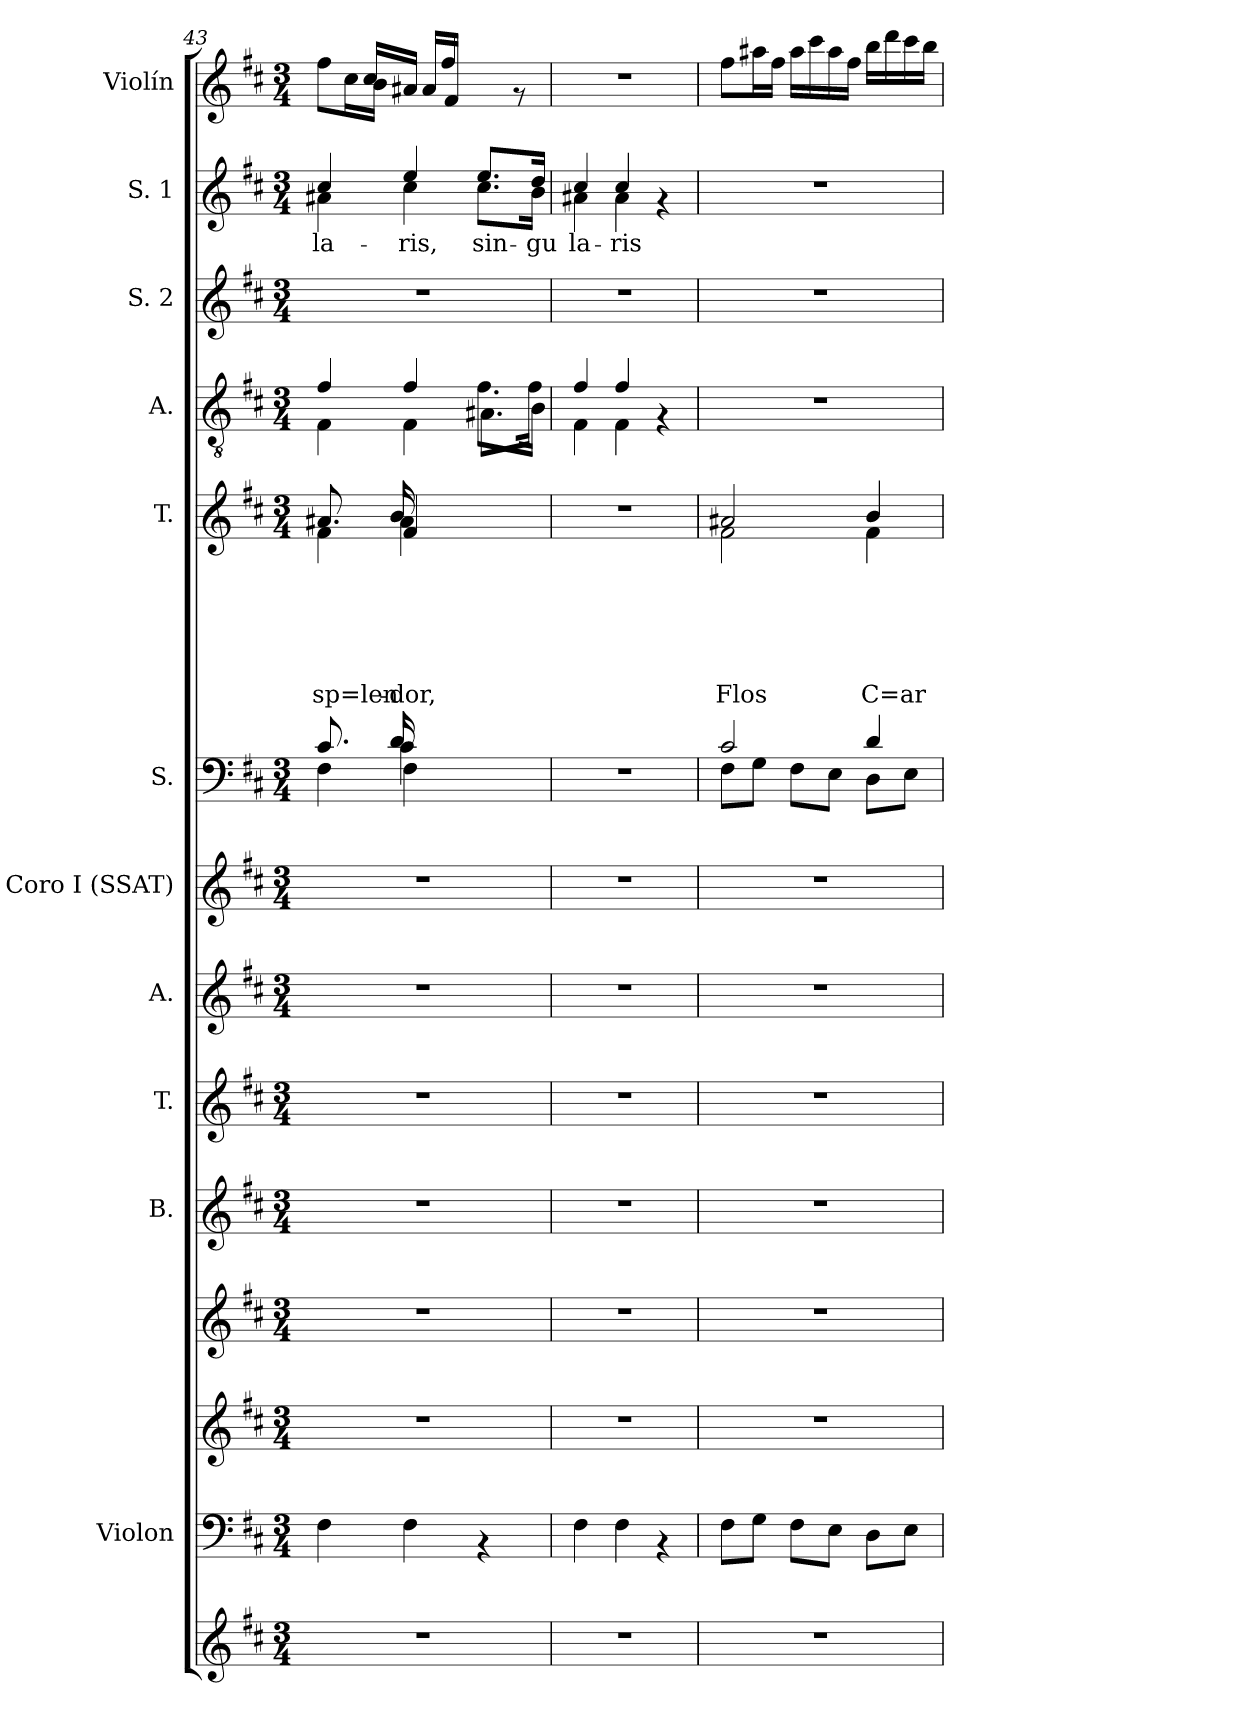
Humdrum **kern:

**kern	**kern	**kern	**kern	**kern	**kern	**kern	**kern	**kern	**kern	**text	**text	**text	**text	**text	**text	**kern	**kern	**kern	**text	**kern
*part14	*part13	*part12	*part11	*part10	*part9	*part8	*part7	*part6	*part5	*part5	*part5	*part5	*part5	*part5	*part5	*part4	*part3	*part2	*part2	*part1
*staff14	*staff13	*staff12	*staff11	*staff10	*staff9	*staff8	*staff7	*staff6	*staff5	*staff5	*staff5	*staff5	*staff5	*staff5	*staff5	*staff4	*staff3	*staff2	*staff2	*staff1
*	*I"Violon	*	*	*I"B.	*I"T.	*I"A.	*I"Coro I (SSAT)	*I"S.	*I"T.	*	*	*	*	*	*	*I"A.	*I"S. 2	*I"S. 1	*	*I"Violín
*	*I'Violon	*	*	*	*	*	*	*	*	*	*	*	*	*	*	*	*I'S. 2	*I'S. 1	*	*I'Violín
*clefG2	*clefF4	*clefG2	*clefG2	*clefG2	*clefG2	*clefG2	*clefG2	*clefF4	*clefG2	*	*	*	*	*	*	*clefGv2	*clefG2	*clefG2	*	*clefG2
*k[f#c#]	*k[f#c#]	*k[f#c#]	*k[f#c#]	*k[f#c#]	*k[f#c#]	*k[f#c#]	*k[f#c#]	*k[f#c#]	*k[f#c#]	*	*	*	*	*	*	*k[f#c#]	*k[f#c#]	*k[f#c#]	*	*k[f#c#]
*D:	*D:	*D:	*D:	*D:	*D:	*D:	*D:	*D:	*D:	*	*	*	*	*	*	*D:	*D:	*D:	*	*D:
*M3/4	*M3/4	*M3/4	*M3/4	*M3/4	*M3/4	*M3/4	*M3/4	*M3/4	*M3/4	*	*	*	*	*	*	*M3/4	*M3/4	*M3/4	*	*M3/4
=43	=43	=43	=43	=43	=43	=43	=43	=43	=43	=43	=43	=43	=43	=43	=43	=43	=43	=43	=43	=43
*	*	*	*	*	*	*	*	*^	*^	*	*	*	*	*	*	*	*	*	*	*
*	*	*	*	*	*	*	*	*	*^	*	*	*	*	*	*	*	*	*	*	*	*	*
!	!	!	!	!	!	!	!	!	!	!	!	!	!	!	!	!	!	!LO:LY:b:rj	!	!	!	!LO:LY:b	!
*	*	*	*	*	*	*	*	*	*	*	*	*^	*	*	*	*	*	*	*^	*	*^	*	*^
2.r	4F#\	2.r	2.r	2.r	2.r	2.r	2.r	4F#\	8.c#/	4ryy	4f#\	8.a#X/	4ryy	.	.	.	.	.	sp=len-	4f#/	4F#\	2.r	4cc#/	4a#X\	la-	8ff#\L	8.ryy
.	.	.	.	.	.	.	.	.	.	.	.	.	.	.	.	.	.	.	.	.	.	.	.	.	.	16cc#\L	.
.	.	.	.	.	.	.	.	.	16ryy	.	.	16ryy	.	.	.	.	.	.	.	.	.	.	.	.	.	16b\JJ	16cc#/LL
!	!	!	!	!	!	!	!	!	!	!	!	!	!	!	!	!	!	!	!LO:LY:b:rj	!	!	!	!	!	!LO:LY:b	!	!
.	4F#\	.	.	.	.	.	.	4F#\	4c#\	16d/	4f#/	4a#\	16b/	.	.	.	.	.	-dor,	4f#/	4F#\	.	4ee/	4cc#\	-ris,	8ryy	16a#X/JJ
.	.	.	.	.	.	.	.	.	.	4ryy	.	.	4ryy	.	.	.	.	.	.	.	.	.	.	.	.	.	16a#/LL
.	.	.	.	.	.	.	.	.	.	.	.	.	.	.	.	.	.	.	.	.	.	.	.	.	.	4ff#/	16f#/JJ
.	.	.	.	.	.	.	.	.	.	.	.	.	.	.	.	.	.	.	.	.	.	.	.	.	.	.	4ryy
!	!	!	!	!	!	!	!	!	!	!	!	!	!	!	!	!	!	!	!	!	!	!	!	!	!LO:LY:b	!	!
.	4rAA	.	.	.	.	.	.	4ryy	4ryy	.	4ryy	4ryy	.	.	.	.	.	.	.	8.f#\L	8.A#X\L	.	8.ee/L	8.cc#\L	sin-	.	.
.	.	.	.	.	.	.	.	.	.	8.ryy	.	.	8.ryy	.	.	.	.	.	.	.	.	.	.	.	.	.	.
.	.	.	.	.	.	.	.	.	.	.	.	.	.	.	.	.	.	.	.	.	.	.	.	.	.	8rf	.
!	!	!	!	!	!	!	!	!	!	!	!	!	!	!	!	!	!	!	!	!	!	!	!	!	!LO:LY:b	!	!
.	.	.	.	.	.	.	.	.	.	.	.	.	.	.	.	.	.	.	.	16B\Jk	16f#\Jk	.	16dd/Jk	16b\Jk	-gu	.	16ryy
*	*	*	*	*	*	*	*	*v	*v	*v	*	*	*	*	*	*	*	*	*	*	*	*	*	*	*	*	*
*	*	*	*	*	*	*	*	*	*v	*v	*v	*	*	*	*	*	*	*	*	*	*	*	*	*	*
!!LO:PB:g=z
=44	=44	=44	=44	=44	=44	=44	=44	=44	=44	=44	=44	=44	=44	=44	=44	=44	=44	=44	=44	=44	=44	=44	=44
!	!	!	!	!	!	!	!	!	!	!	!	!	!	!	!	!	!	!	!	!	!LO:LY:b	!	!
*	*	*	*	*	*	*	*	*	*	*	*	*	*	*	*	*	*	*	*	*	*	*v	*v
2.r	4F#\	2.r	2.r	2.r	2.r	2.r	2.r	2.r	2.r	.	.	.	.	.	.	4F#\	4f#/	2.r	4cc#/	4a#X\	la-	2.r
!	!	!	!	!	!	!	!	!	!	!	!	!	!	!	!	!	!	!	!	!	!LO:LY:b	!
.	4F#\	.	.	.	.	.	.	.	.	.	.	.	.	.	.	4f#/	4F#\	.	4cc#/	4a#\	-ris	.
.	4rAA	.	.	.	.	.	.	.	.	.	.	.	.	.	.	4rF	4ryy	.	4rf	4ryy	.	.
=45	=45	=45	=45	=45	=45	=45	=45	=45	=45	=45	=45	=45	=45	=45	=45	=45	=45	=45	=45	=45	=45	=45
*	*	*	*	*	*	*	*	*^	*^	*	*	*	*	*	*	*	*	*	*	*	*	*
!	!	!	!	!	!	!	!	!	!	!	!	!	!	!	!	!	!LO:LY:b:rj	!	!	!	!	!	!	!
*	*	*	*	*	*	*	*	*	*	*	*	*	*	*	*	*	*	*v	*v	*	*v	*v	*	*
2.r	8F#\L	2.r	2.r	2.r	2.r	2.r	2.r	2c#/	8F#\L	2a#X/	2f#\	.	.	.	.	.	Flos	2.r	2.r	2.r	.	8ff#\L
.	8G\J	.	.	.	.	.	.	.	8G\J	.	.	.	.	.	.	.	.	.	.	.	.	16aa#X\L
.	.	.	.	.	.	.	.	.	.	.	.	.	.	.	.	.	.	.	.	.	.	16ff#\JJ
.	8F#\L	.	.	.	.	.	.	.	8F#\L	.	.	.	.	.	.	.	.	.	.	.	.	16aa#\LL
.	.	.	.	.	.	.	.	.	.	.	.	.	.	.	.	.	.	.	.	.	.	16ccc#\
.	8E\J	.	.	.	.	.	.	.	8E\J	.	.	.	.	.	.	.	.	.	.	.	.	16aa#\
.	.	.	.	.	.	.	.	.	.	.	.	.	.	.	.	.	.	.	.	.	.	16ff#\JJ
!	!	!	!	!	!	!	!	!	!	!	!	!	!	!	!	!	!LO:LY:b:rj	!	!	!	!	!
.	8D\L	.	.	.	.	.	.	4d/	8D\L	4b/	4f#\	.	.	.	.	.	C=ar-	.	.	.	.	16bb\LL
.	.	.	.	.	.	.	.	.	.	.	.	.	.	.	.	.	.	.	.	.	.	16ddd\
.	8E\J	.	.	.	.	.	.	.	8E\J	.	.	.	.	.	.	.	.	.	.	.	.	16ccc#\
.	.	.	.	.	.	.	.	.	.	.	.	.	.	.	.	.	.	.	.	.	.	16bb\JJ
*	*	*	*	*	*	*	*	*v	*v	*	*	*	*	*	*	*	*	*	*	*	*	*
*	*	*	*	*	*	*	*	*	*v	*v	*	*	*	*	*	*	*	*	*	*	*
=	=	=	=	=	=	=	=	=	=	=	=	=	=	=	=	=	=	=	=	=
*-	*-	*-	*-	*-	*-	*-	*-	*-	*-	*-	*-	*-	*-	*-	*-	*-	*-	*-	*-	*-
